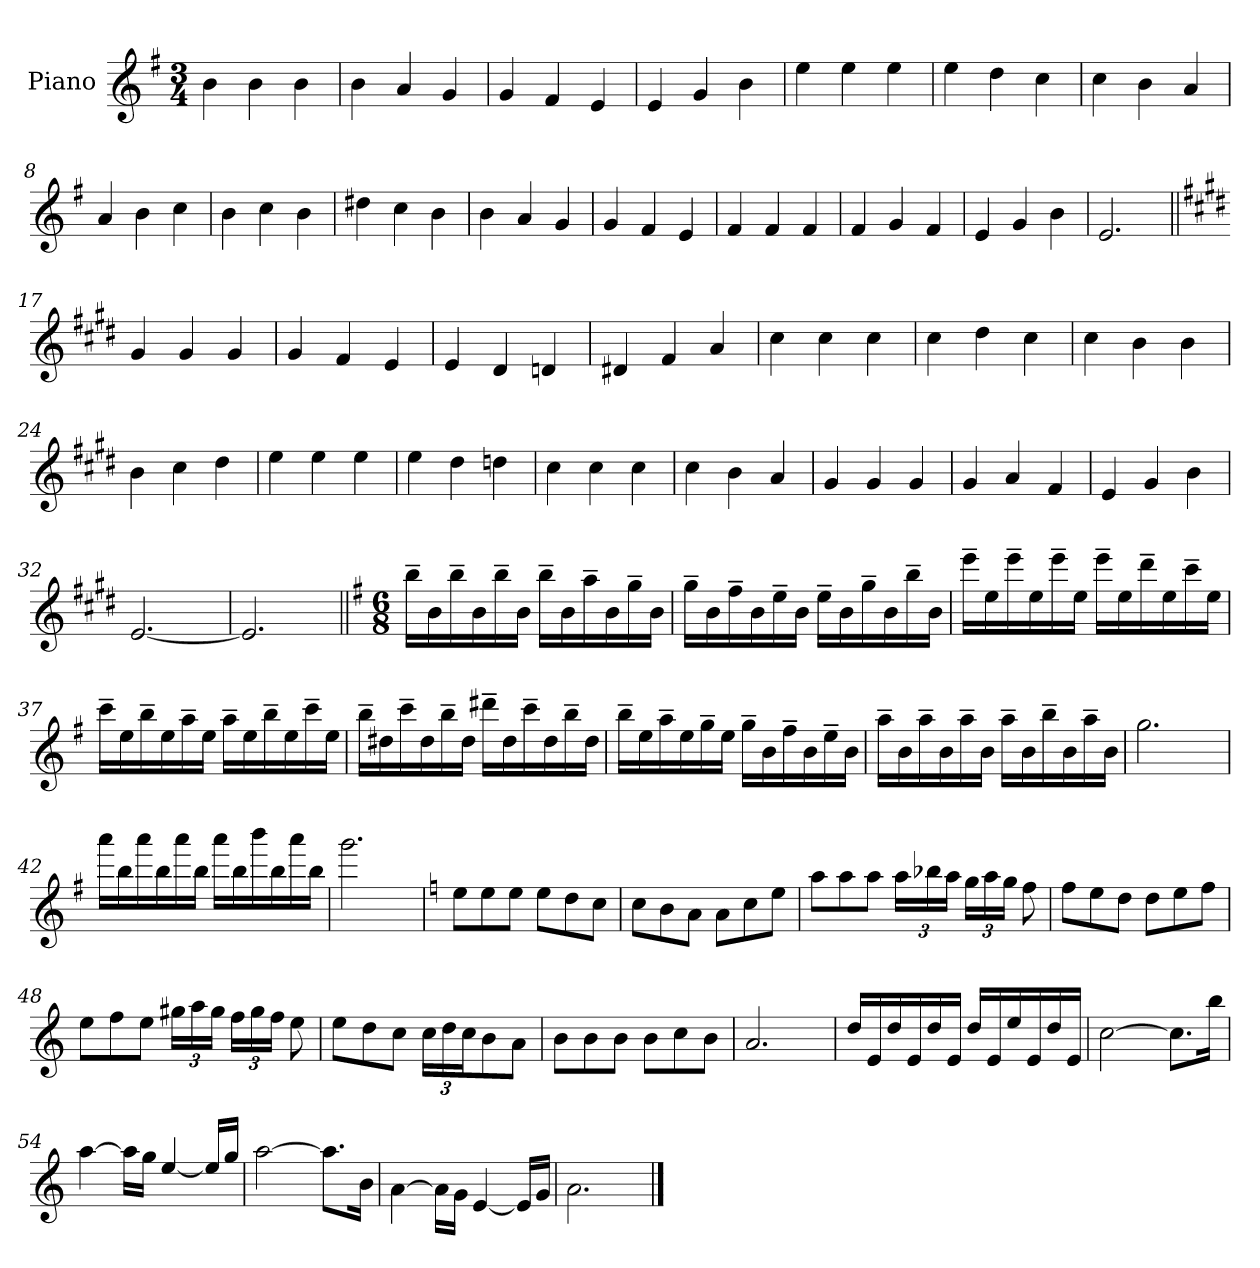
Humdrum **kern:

**kern
*part1
*staff1
*I"Piano
*I'Pno.
*clefG2
*k[f#]
*G:
*M3/4
=1
4b\
4b\
4b\
=2
4b\
4a/
4g/
=3
4g/
4f#/
4e/
=4
4e/
4g/
4b\
=5
4ee\
4ee\
4ee\
=6
4ee\
4dd\
4cc\
=7
4cc\
4b\
4a/
=8
4a/
4b\
4cc\
=9
4b\
4cc\
4b\
=10
4dd#X\
4cc\
4b\
!!LO:LB:g=z
=11
4b\
4a/
4g/
=12
4g/
4f#/
4e/
=13
4f#/
4f#/
4f#/
=14
4f#/
4g/
4f#/
=15
4e/
4g/
4b\
=16
2.e/
=17||
*k[f#c#g#d#]
*E:
4g#/
4g#/
4g#/
=18
4g#/
4f#/
4e/
=19
4e/
4d#/
4dn/
=20
4d#X/
4f#/
4a/
!!LO:LB:g=z
=21
4cc#\
4cc#\
4cc#\
=22
4cc#\
4dd#\
4cc#\
=23
4cc#\
4b\
4b\
=24
4b\
4cc#\
4dd#\
=25
4ee\
4ee\
4ee\
=26
4ee\
4dd#\
4ddn\
=27
4cc#\
4cc#\
4cc#\
=28
4cc#\
4b\
4a/
=29
4g#/
4g#/
4g#/
!!LO:LB:g=z
=30
4g#/
4a/
4f#/
=31
4e/
4g#/
4b\
=32
[2.e/
=33
2.e/]
=34||
*k[f#]
*G:
*M6/8
16bb~\LL
16b\
16bb~\
16b\
16bb~\
16b\JJ
16bb~\LL
16b\
16aa~\
16b\
16gg~\
16b\JJ
!!LO:LB:g=z
=35
16gg~\LL
16b\
16ff#~\
16b\
16ee~\
16b\JJ
16ee~\LL
16b\
16gg~\
16b\
16bb~\
16b\JJ
=36
16eee~\LL
16ee\
16eee~\
16ee\
16eee~\
16ee\JJ
16eee~\LL
16ee\
16ddd~\
16ee\
16ccc~\
16ee\JJ
=37
16ccc~\LL
16ee\
16bb~\
16ee\
16aa~\
16ee\JJ
16aa~\LL
16ee\
16bb~\
16ee\
16ccc~\
16ee\JJ
!!LO:LB:g=z
=38
16bb~\LL
16dd#X\
16ccc~\
16dd#\
16bb~\
16dd#\JJ
16ddd#X~\LL
16dd#\
16ccc~\
16dd#\
16bb~\
16dd#\JJ
=39
16bb~\LL
16ee\
16aa~\
16ee\
16gg~\
16ee\JJ
16gg~\LL
16b\
16ff#~\
16b\
16ee~\
16b\JJ
=40
16aa~\LL
16b\
16aa~\
16b\
16aa~\
16b\JJ
16aa~\LL
16b\
16bb~\
16b\
16aa~\
16b\JJ
=41
2.gg\
!!LO:LB:g=z
=42
16aaa\LL
16bb\
16aaa\
16bb\
16aaa\
16bb\JJ
16aaa\LL
16bb\
16bbb\
16bb\
16aaa\
16bb\JJ
=43
2.ggg\
=44
*k[]
*C:
8ee\L
8ee\
8ee\J
8ee\L
8dd\
8cc\J
=45
8cc\L
8b\
8a\J
8a\L
8cc\
8ee\J
=46
8aa\L
8aa\
8aa\J
*Xbrackettup
24aa\LL
24bb-X\
24aa\JJ
24gg\LL
24aa\
24gg\JJ
8ff\
!!LO:LB:g=z
=47
8ff\L
8ee\
8dd\J
8dd\L
8ee\
8ff\J
=48
8ee\L
8ff\
8ee\J
24gg#X\LL
24aa\
24gg#\JJ
24ff\LL
24gg#\
24ff\JJ
8ee\
=49
8ee\L
8dd\
8cc\J
24cc\LL
24dd\
24cc\J
8b\
8a\J
=50
8b\L
8b\
8b\J
8b\L
8cc\
8b\J
=51
2.a/
!!LO:LB:g=z
=52
16dd/LL
16e/
16dd/
16e/
16dd/
16e/JJ
16dd/LL
16e/
16ee/
16e/
16dd/
16e/JJ
=53
[2cc\
8.cc\L]
16bb\Jk
=54
[4aa\
16aa\LL]
16gg\JJ
[4ee/
16ee/LL]
16gg/JJ
=55
[2aa\
8.aa\L]
16b\Jk
=56
[4a\
16a\LL]
16g\JJ
[4e/
16e/LL]
16g/JJ
=57
2.a\
==
*-
